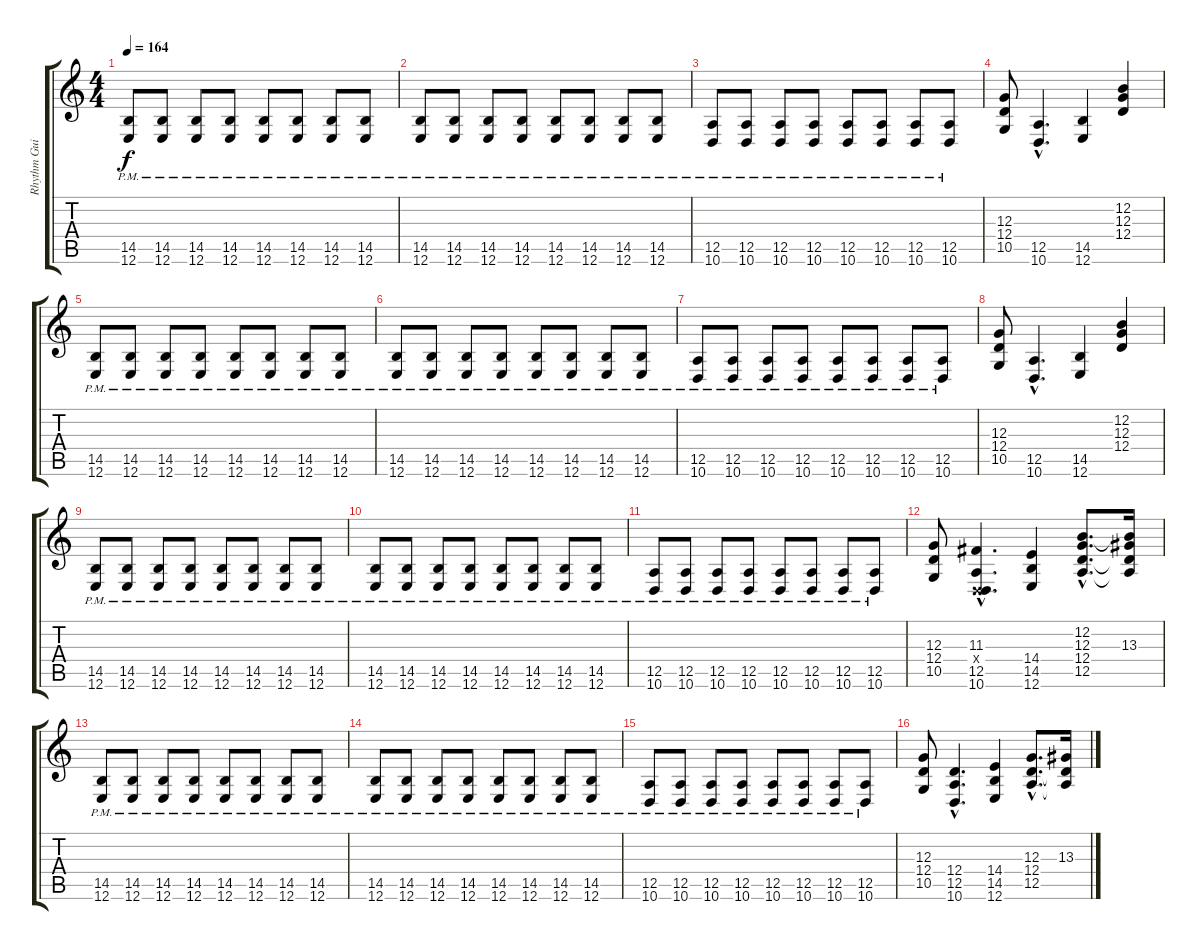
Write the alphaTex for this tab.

\track ("Rhythm Guitar 2" "Rhythm Gui") {instrument lead1square}
\staff {score tabs}
\tuning (E4 B3 G3 D3 A2 E2) {hide}
\ts (4 4)
\tempo 164
\clef g2
\ks c
(14.5{pm} 12.6).8{dy f} (14.5{pm} 12.6).8 (14.5{pm} 12.6).8 (14.5{pm} 12.6).8 (14.5{pm} 12.6).8 (14.5{pm} 12.6).8 (14.5{pm} 12.6).8 (14.5{pm} 12.6).8 |
(14.5{pm} 12.6).8 (14.5{pm} 12.6).8 (14.5{pm} 12.6).8 (14.5{pm} 12.6).8 (14.5{pm} 12.6).8 (14.5{pm} 12.6).8 (14.5{pm} 12.6).8 (14.5{pm} 12.6).8 |
(12.5{pm} 10.6).8 (12.5{pm} 10.6).8 (12.5{pm} 10.6).8 (12.5{pm} 10.6).8 (12.5{pm} 10.6).8 (12.5{pm} 10.6).8 (12.5{pm} 10.6).8 (12.5{pm} 10.6).8 |
(12.3 12.4 10.5).8 (12.5{hac} 10.6{hac}).4{d} (14.5 12.6).4 (12.2 12.3 12.4).4 |
(14.5{pm} 12.6).8 (14.5{pm} 12.6).8 (14.5{pm} 12.6).8 (14.5{pm} 12.6).8 (14.5{pm} 12.6).8 (14.5{pm} 12.6).8 (14.5{pm} 12.6).8 (14.5{pm} 12.6).8 |
(14.5{pm} 12.6).8 (14.5{pm} 12.6).8 (14.5{pm} 12.6).8 (14.5{pm} 12.6).8 (14.5{pm} 12.6).8 (14.5{pm} 12.6).8 (14.5{pm} 12.6).8 (14.5{pm} 12.6).8 |
(12.5{pm} 10.6).8 (12.5{pm} 10.6).8 (12.5{pm} 10.6).8 (12.5{pm} 10.6).8 (12.5{pm} 10.6).8 (12.5{pm} 10.6).8 (12.5{pm} 10.6).8 (12.5{pm} 10.6).8 |
(12.3 12.4 10.5).8 (12.5{hac} 10.6{hac}).4{d} (14.5 12.6).4 (12.2 12.3 12.4).4 |
(14.5{pm} 12.6).8 (14.5{pm} 12.6).8 (14.5{pm} 12.6).8 (14.5{pm} 12.6).8 (14.5{pm} 12.6).8 (14.5{pm} 12.6).8 (14.5{pm} 12.6).8 (14.5{pm} 12.6).8 |
(14.5{pm} 12.6).8 (14.5{pm} 12.6).8 (14.5{pm} 12.6).8 (14.5{pm} 12.6).8 (14.5{pm} 12.6).8 (14.5{pm} 12.6).8 (14.5{pm} 12.6).8 (14.5{pm} 12.6).8 |
(12.5{pm} 10.6).8 (12.5{pm} 10.6).8 (12.5{pm} 10.6).8 (12.5{pm} 10.6).8 (12.5{pm} 10.6).8 (12.5{pm} 10.6).8 (12.5{pm} 10.6).8 (12.5{pm} 10.6).8 |
(12.3 12.4 10.5).8 (11.3{hac} 0.4{hac x} 12.5{hac} 10.6{hac}).4{d} (14.4 14.5 12.6).4 (12.2{hac} 12.3{hac} 12.4{hac} 12.5{hac}).8{d} (12.2{t} 13.3 12.4{t} 12.5{t}).16 |
(14.5{pm} 12.6).8 (14.5{pm} 12.6).8 (14.5{pm} 12.6).8 (14.5{pm} 12.6).8 (14.5{pm} 12.6).8 (14.5{pm} 12.6).8 (14.5{pm} 12.6).8 (14.5{pm} 12.6).8 |
(14.5{pm} 12.6).8 (14.5{pm} 12.6).8 (14.5{pm} 12.6).8 (14.5{pm} 12.6).8 (14.5{pm} 12.6).8 (14.5{pm} 12.6).8 (14.5{pm} 12.6).8 (14.5{pm} 12.6).8 |
(12.5{pm} 10.6).8 (12.5{pm} 10.6).8 (12.5{pm} 10.6).8 (12.5{pm} 10.6).8 (12.5{pm} 10.6).8 (12.5{pm} 10.6).8 (12.5{pm} 10.6).8 (12.5{pm} 10.6).8 |
(12.3 12.4 10.5).8 (12.4{hac} 12.5{hac} 10.6{hac}).4{d} (14.4 14.5 12.6).4 (12.3{hac} 12.4{hac} 12.5{hac}).8{d} (13.3 12.4{t} 12.5{t}).16
